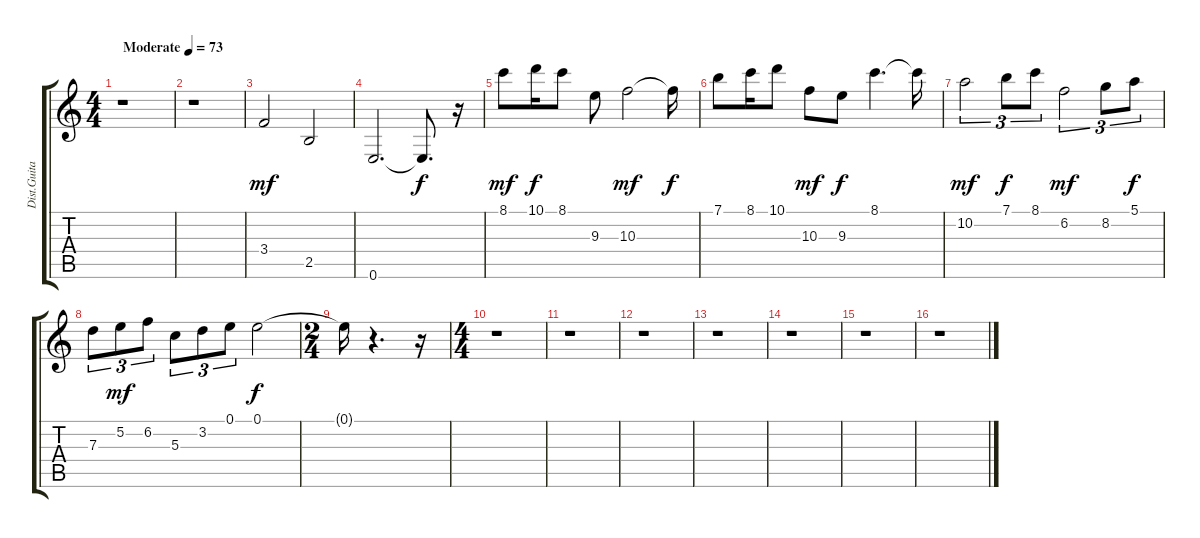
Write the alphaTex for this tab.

\track ("Dist.Guitar" "Dist.Guita") {instrument distortionguitar}
\staff {score tabs}
\tuning (E4 B3 G3 D3 A2 E2) {hide}
\ts (4 4)
\tempo (73 "Moderate")
\clef g2
\ks c
r.1{dy mf instrument distortionguitar} |
r.1 |
3.4.2 2.5.2 |
0.6.2{d} 0.6{t}.8{d dy f} r.16 |
8.1.8{dy mf} 10.1.16{dy f} 8.1.8 9.3.8 10.3.2{dy mf} 10.3{t}.16{dy f} |
7.1.8 8.1.16 10.1.8 10.3.8{dy mf} 9.3.8{dy f} 8.1.4{d} 8.1{t}.16 |
10.2.2{tu (3 2) dy mf} 7.1.8{tu (3 2) dy f} 8.1.8{tu (3 2)} 6.2.2{tu (3 2) dy mf} 8.2.8{tu (3 2)} 5.1.8{tu (3 2) dy f} |
7.3.8{tu (3 2)} 5.2.8{tu (3 2) dy mf} 6.2.8{tu (3 2)} 5.3.8{tu (3 2)} 3.2.8{tu (3 2)} 0.1.8{tu (3 2)} 0.1.2{dy f} |
\ts (2 4)
0.1{t}.16 r.4{d} r.16 |
\ts (4 4)
r.1 |
r.1 |
r.1 |
r.1 |
r.1 |
r.1 |
r.1
